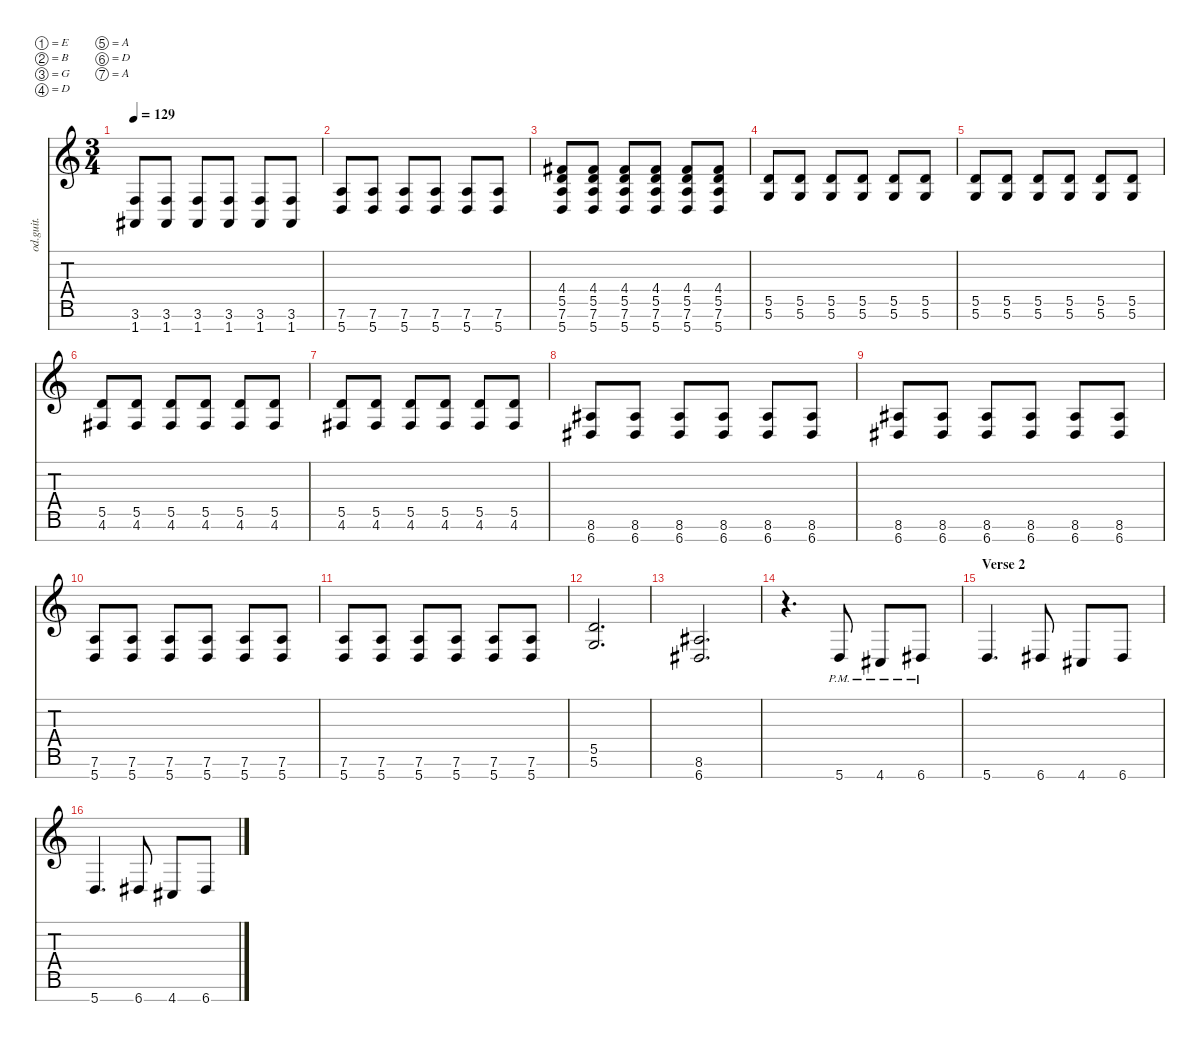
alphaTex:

\defaultSystemsLayout 4
\hideDynamics
\bracketExtendMode nobrackets
\otherSystemsTrackNameOrientation horizontal
\track ("Electric Guitar" "od.guit.") {instrument overdrivenguitar}
\staff {score tabs}
\tuning (E4 B3 G3 D3 A2 D2 A1)
\ts (3 4)
\tempo 129
\clef g2
\ks c
(1.7{acc #} 3.6).8{dy mf} (1.7{acc #} 3.6).8 (1.7{acc #} 3.6).8 (1.7{acc #} 3.6).8 (1.7{acc #} 3.6).8 (1.7{acc #} 3.6).8 |
(5.7 7.6).8 (5.7 7.6).8 (5.7 7.6).8 (5.7 7.6).8 (5.7 7.6).8 (5.7 7.6).8 |
(5.7 7.6 4.4{acc #} 5.5).8 (5.7 7.6 4.4{acc #} 5.5).8 (5.7 7.6 4.4{acc #} 5.5).8 (5.7 7.6 4.4{acc #} 5.5).8 (5.7 7.6 4.4{acc #} 5.5).8 (5.7 7.6 4.4{acc #} 5.5).8 |
(5.6 5.5).8 (5.6 5.5).8 (5.6 5.5).8 (5.6 5.5).8 (5.6 5.5).8 (5.6 5.5).8 |
(5.6 5.5).8 (5.6 5.5).8 (5.6 5.5).8 (5.6 5.5).8 (5.6 5.5).8 (5.6 5.5).8 |
(4.6{acc #} 5.5).8 (4.6{acc #} 5.5).8 (4.6{acc #} 5.5).8 (4.6{acc #} 5.5).8 (4.6{acc #} 5.5).8 (4.6{acc #} 5.5).8 |
(4.6{acc #} 5.5).8 (4.6{acc #} 5.5).8 (4.6{acc #} 5.5).8 (4.6{acc #} 5.5).8 (4.6{acc #} 5.5).8 (4.6{acc #} 5.5).8 |
(6.7{acc #} 8.6{acc #}).8 (6.7{acc #} 8.6{acc #}).8 (6.7{acc #} 8.6{acc #}).8 (6.7{acc #} 8.6{acc #}).8 (6.7{acc #} 8.6{acc #}).8 (6.7{acc #} 8.6{acc #}).8 |
(6.7{acc #} 8.6{acc #}).8 (6.7{acc #} 8.6{acc #}).8 (6.7{acc #} 8.6{acc #}).8 (6.7{acc #} 8.6{acc #}).8 (6.7{acc #} 8.6{acc #}).8 (6.7{acc #} 8.6{acc #}).8 |
(5.7 7.6).8 (5.7 7.6).8 (5.7 7.6).8 (5.7 7.6).8 (5.7 7.6).8 (5.7 7.6).8 |
(5.7 7.6).8 (5.7 7.6).8 (5.7 7.6).8 (5.7 7.6).8 (5.7 7.6).8 (5.7 7.6).8 |
(5.6 5.5).2{d} |
(6.7{acc #} 8.6{acc #}).2{d} |
r.4{d} 5.7{pm}.8 4.7{pm acc #}.8 6.7{pm acc #}.8 |
\section ("" "Verse 2")
5.7.4{d} 6.7{acc #}.8 4.7{acc #}.8 6.7{acc #}.8 |
5.7.4{d} 6.7{acc #}.8 4.7{acc #}.8 6.7{acc #}.8
